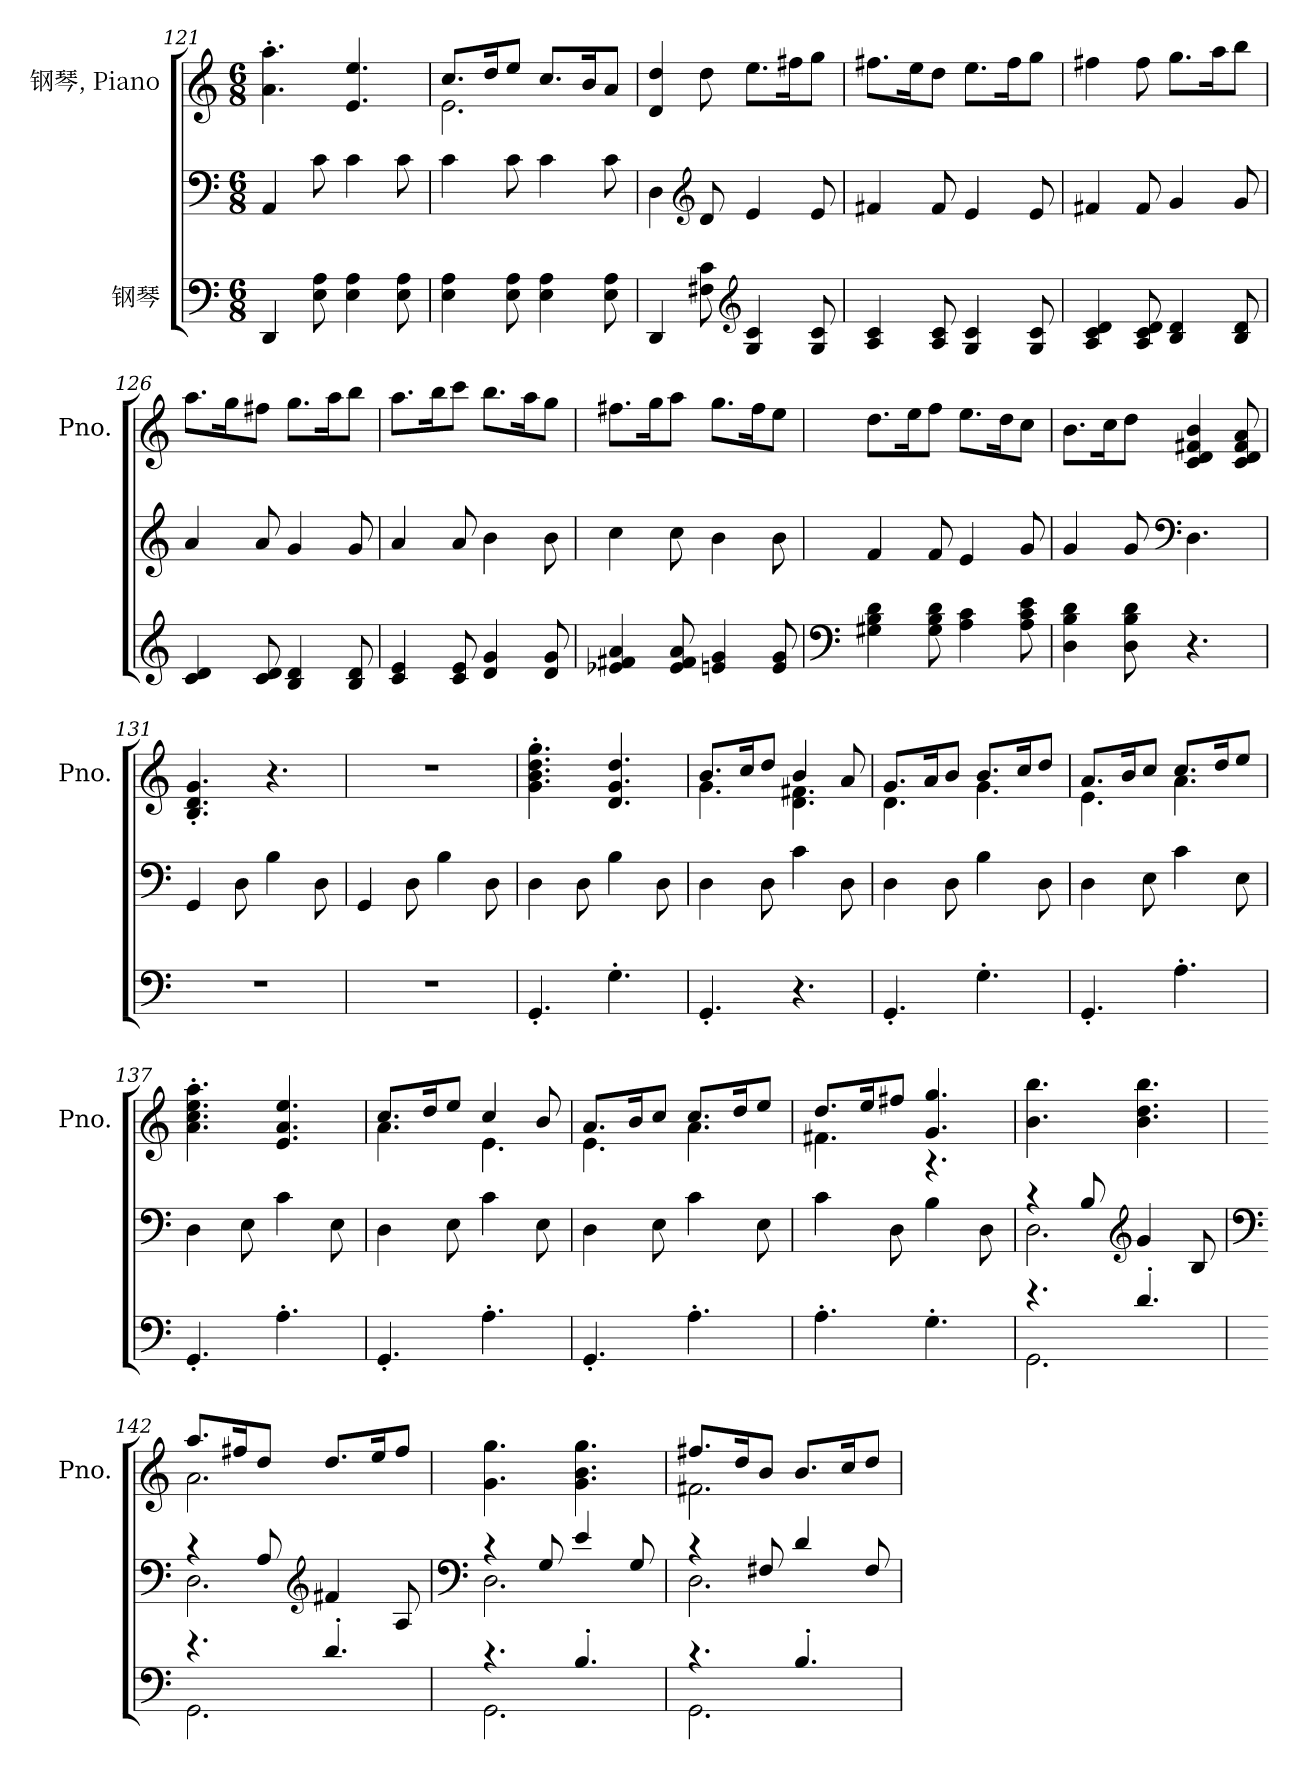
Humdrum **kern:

**kern	**kern	**kern
*part2	*part2	*part1
*staff3	*staff2	*staff1
*I"钢琴	*	*I"钢琴, Piano
*	*	*I'Pno.
*clefF4	*clefF4	*clefG2
*k[]	*k[]	*k[]
*M6/8	*M6/8	*M6/8
=121	=121	=121
4DD/	4AA/	4.a\' 4.aa\'
8E\ 8A\	8c\	.
4E\ 4A\	4c\	4.e/ 4.ee/
8E\ 8A\	8c\	.
=122	=122	=122
*	*	*^
4E\ 4A\	4c\	8.cc/L	2.e\
.	.	16dd/K	.
8E\ 8A\	8c\	8ee/J	.
4E\ 4A\	4c\	8.cc/L	.
.	.	16b/K	.
8E\ 8A\	8c\	8a/J	.
*	*	*v	*v
!!LO:LB:g=z
=123	=123	=123
4DD/	4D\	4d/ 4dd/
*	*clefG2	*
8F#X\ 8c\	8d/	8dd\
*clefG2	*	*
4G/ 4c/	4e/	8.ee\L
.	.	16ff#X\K
8G/ 8c/	8e/	8gg\J
=124	=124	=124
4A/ 4c/	4f#X/	8.ff#X\L
.	.	16ee\K
8A/ 8c/	8f#/	8dd\J
4G/ 4c/	4e/	8.ee\L
.	.	16ff#\K
8G/ 8c/	8e/	8gg\J
=125	=125	=125
4A/ 4c/ 4d/	4f#X/	4ff#X\
8A/ 8c/ 8d/	8f#/	8ff#\
4B/ 4d/	4g/	8.gg\L
.	.	16aa\K
8B/ 8d/	8g/	8bb\J
=126	=126	=126
4c/ 4d/	4a/	8.aa\L
.	.	16gg\K
8c/ 8d/	8a/	8ff#X\J
4B/ 4d/	4g/	8.gg\L
.	.	16aa\K
8B/ 8d/	8g/	8bb\J
!!LO:PB:g=z
=127	=127	=127
4c/ 4e/	4a/	8.aa\L
.	.	16bb\K
8c/ 8e/	8a/	8ccc\J
4d/ 4g/	4b\	8.bb\L
.	.	16aa\K
8d/ 8g/	8b\	8gg\J
=128	=128	=128
4e-X/ 4f#X/ 4a/	4cc\	8.ff#X\L
.	.	16gg\K
8e-/ 8f#/ 8a/	8cc\	8aa\J
4en/ 4g/	4b\	8.gg\L
.	.	16ff#\K
8e/ 8g/	8b\	8ee\J
=129	=129	=129
*clefF4	*	*
4G#X\ 4B\ 4d\	4f/	8.dd\L
.	.	16ee\K
8G#\ 8B\ 8d\	8f/	8ff\J
4A\ 4c\	4e/	8.ee\L
.	.	16dd\K
8A\ 8c\ 8e\	8g/	8cc\J
=130	=130	=130
4D\ 4B\ 4d\	4g/	8.b\L
.	.	16cc\K
8D\ 8B\ 8d\	8g/	8dd\J
*	*clefF4	*
*	*	*MM95
4.r	4.D\	4c/ 4d/ 4f#X/ 4b/
.	.	8c/ 8d/ 8f#/ 8a/
!!LO:LB:g=z
=131	=131	=131
*	*	*MM100
2.r	4GG/	4.B/' 4.d/' 4.g/'
.	8D\	.
.	4B\	4.r
.	8D\	.
=132	=132	=132
2.r	4GG/	2.r
.	8D\	.
.	4B\	.
.	8D\	.
=133	=133	=133
4.GG'/	4D\	4.g\' 4.b\' 4.dd\' 4.gg\'
.	8D\	.
4.G'\	4B\	4.d/ 4.g/ 4.dd/
.	8D\	.
=134	=134	=134
*	*	*^
4.GG'/	4D\	8.b/L	4.g\
.	.	16cc/K	.
.	8D\	8dd/J	.
4.r	4c\	4b/	4.d\ 4.f#X\
.	8D\	8a/	.
=135	=135	=135	=135
4.GG'/	4D\	8.g/L	4.d\
.	.	16a/K	.
.	8D\	8b/J	.
4.G'\	4B\	8.b/L	4.g\
.	.	16cc/K	.
.	8D\	8dd/J	.
=136	=136	=136	=136
4.GG'/	4D\	8.a/L	4.e\
.	.	16b/K	.
.	8E\	8cc/J	.
4.A'\	4c\	8.cc/L	4.a\
.	.	16dd/K	.
.	8E\	8ee/J	.
*	*	*v	*v
=137	=137	=137
4.GG'/	4D\	4.a\' 4.cc\' 4.ee\' 4.aa\'
.	8E\	.
4.A'\	4c\	4.e/ 4.a/ 4.ee/
.	8E\	.
!!LO:LB:g=z
=138	=138	=138
*	*	*^
4.GG'/	4D\	8.cc/L	4.a\
.	.	16dd/K	.
.	8E\	8ee/J	.
4.A'\	4c\	4cc/	4.e\
.	8E\	8b/	.
=139	=139	=139	=139
4.GG'/	4D\	8.a/L	4.e\
.	.	16b/K	.
.	8E\	8cc/J	.
4.A'\	4c\	8.cc/L	4.a\
.	.	16dd/K	.
.	8E\	8ee/J	.
=140	=140	=140	=140
4.A'\	4c\	8.dd/L	4.f#X\
.	.	16ee/K	.
.	8D\	8ff#X/J	.
4.G'\	4B\	4.g/ 4.gg/	4.r
.	8D\	.	.
*	*	*v	*v
=141	=141	=141
*^	*^	*
4.r	2.GG\	4r	2.D\	4.b\ 4.bb\
.	.	8B/	.	.
*	*	*clefG2	*	*
4.d'/	.	4g/	.	4.b\ 4.dd\ 4.bb\
.	.	8B/	.	.
!!LO:LB:g=z
=142	=142	=142	=142	=142
*	*	*clefF4	*	*
*	*	*	*	*^
4.r	2.GG\	4r	2.D\	8.aa/L	2.a\
.	.	.	.	16ff#X/K	.
.	.	8A/	.	8dd/J	.
*	*	*clefG2	*	*	*
4.d'/	.	4f#X/	.	8.dd/L	.
.	.	.	.	16ee/K	.
.	.	8A/	.	8ff#/J	.
*	*	*	*	*v	*v
=143	=143	=143	=143	=143
*	*	*clefF4	*	*
4.r	2.GG\	4r	2.D\	4.g\ 4.gg\
.	.	8G/	.	.
4.B'/	.	4e/	.	4.g\ 4.b\ 4.gg\
.	.	8G/	.	.
=144	=144	=144	=144	=144
*	*	*	*	*^
4.r	2.GG\	4r	2.D\	8.ff#X/L	2.f#X\
.	.	.	.	16dd/K	.
.	.	8F#X/	.	8b/J	.
4.B'/	.	4d/	.	8.b/L	.
.	.	.	.	16cc/K	.
.	.	8F#/	.	8dd/J	.
*v	*v	*	*	*v	*v
*	*v	*v	*
=	=	=
*-	*-	*-
